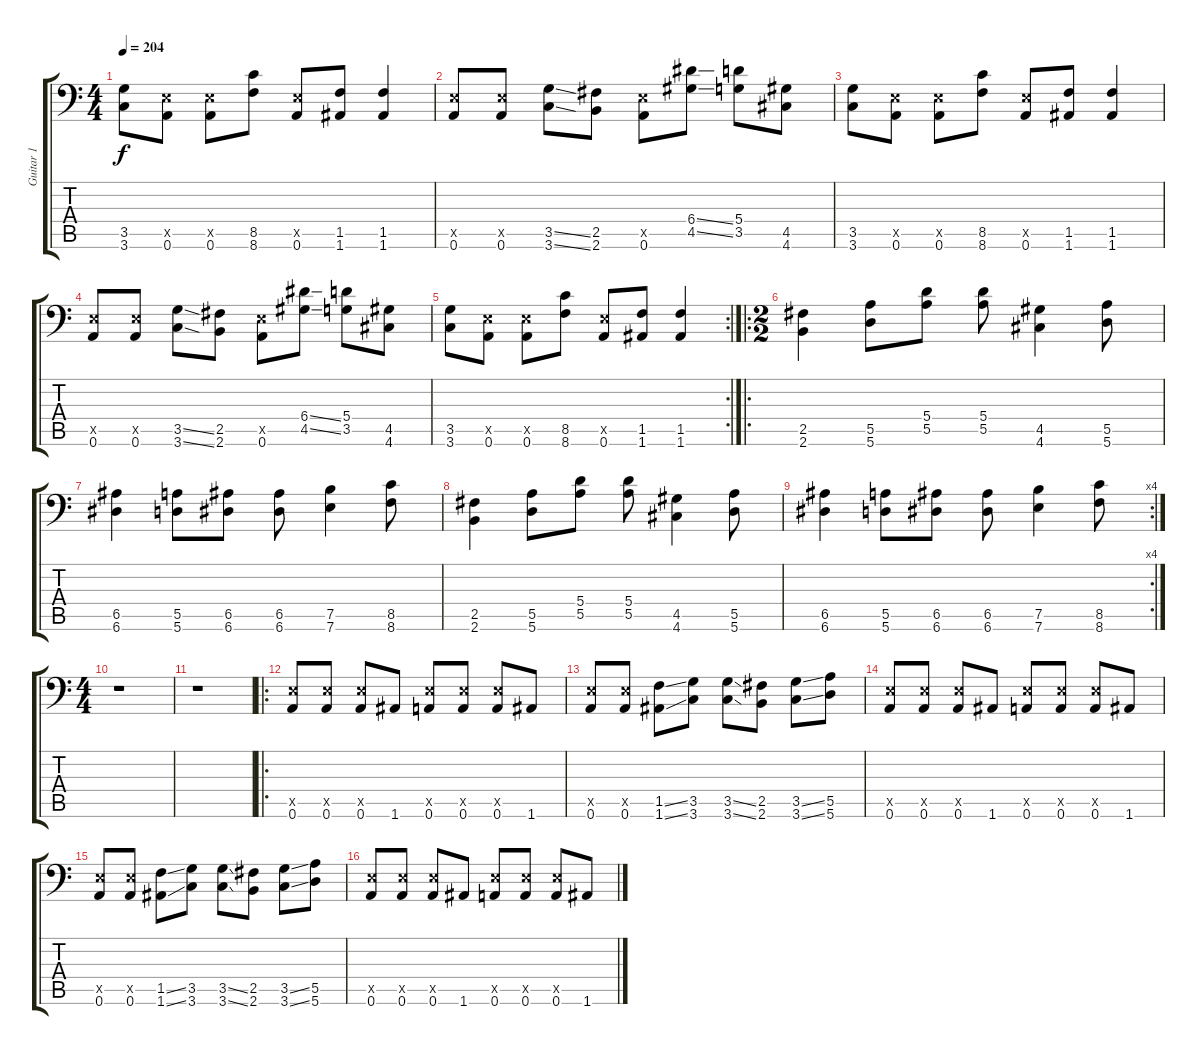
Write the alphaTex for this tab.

\track ("Guitar 1" "Guitar 1") {instrument overdrivenguitar}
\staff {score tabs}
\tuning (B3 Gb3 D3 A2 E2 A1) {hide}
\ts (4 4)
\tempo 204
\clef f4
\ks c
(3.5 3.6).8{dy f} (0.5{x} 0.6).8 (0.5{x} 0.6).8 (8.5 8.6).8 (0.5{x} 0.6).8 (1.5 1.6).8 (1.5 1.6).4 |
(0.5{x} 0.6).8 (0.5{x} 0.6).8 (3.5{ss} 3.6{ss}).8 (2.5 2.6).8 (0.5{x} 0.6).8 (6.4{ss} 4.5{ss}).8 (5.4 3.5).8 (4.5 4.6).8 |
(3.5 3.6).8 (0.5{x} 0.6).8 (0.5{x} 0.6).8 (8.5 8.6).8 (0.5{x} 0.6).8 (1.5 1.6).8 (1.5 1.6).4 |
(0.5{x} 0.6).8 (0.5{x} 0.6).8 (3.5{ss} 3.6{ss}).8 (2.5 2.6).8 (0.5{x} 0.6).8 (6.4{ss} 4.5{ss}).8 (5.4 3.5).8 (4.5 4.6).8 |
\rc 2
(3.5 3.6).8 (0.5{x} 0.6).8 (0.5{x} 0.6).8 (8.5 8.6).8 (0.5{x} 0.6).8 (1.5 1.6).8 (1.5 1.6).4 |
\ro
\ts (2 2)
(2.5 2.6).4 (5.5 5.6).8 (5.4 5.5).8 (5.4 5.5).8 (4.5 4.6).4 (5.5 5.6).8 |
(6.5 6.6).4 (5.5 5.6).8 (6.5 6.6).8 (6.5 6.6).8 (7.5 7.6).4 (8.5 8.6).8 |
(2.5 2.6).4 (5.5 5.6).8 (5.4 5.5).8 (5.4 5.5).8 (4.5 4.6).4 (5.5 5.6).8 |
\rc 4
(6.5 6.6).4 (5.5 5.6).8 (6.5 6.6).8 (6.5 6.6).8 (7.5 7.6).4 (8.5 8.6).8 |
\ts (4 4)
r.1 |
r.1 |
\ro
(0.5{x} 0.6).8 (0.5{x} 0.6).8 (0.5{x} 0.6).8 1.6.8 (0.5{x} 0.6).8 (0.5{x} 0.6).8 (0.5{x} 0.6).8 1.6.8 |
(0.5{x} 0.6).8 (0.5{x} 0.6).8 (1.5{ss} 1.6{ss}).8 (3.5 3.6).8 (3.5{ss} 3.6{ss}).8 (2.5 2.6).8 (3.5{ss} 3.6{ss}).8 (5.5 5.6).8 |
(0.5{x} 0.6).8 (0.5{x} 0.6).8 (0.5{x} 0.6).8 1.6.8 (0.5{x} 0.6).8 (0.5{x} 0.6).8 (0.5{x} 0.6).8 1.6.8 |
(0.5{x} 0.6).8 (0.5{x} 0.6).8 (1.5{ss} 1.6{ss}).8 (3.5 3.6).8 (3.5{ss} 3.6{ss}).8 (2.5 2.6).8 (3.5{ss} 3.6{ss}).8 (5.5 5.6).8 |
(0.5{x} 0.6).8 (0.5{x} 0.6).8 (0.5{x} 0.6).8 1.6.8 (0.5{x} 0.6).8 (0.5{x} 0.6).8 (0.5{x} 0.6).8 1.6.8
